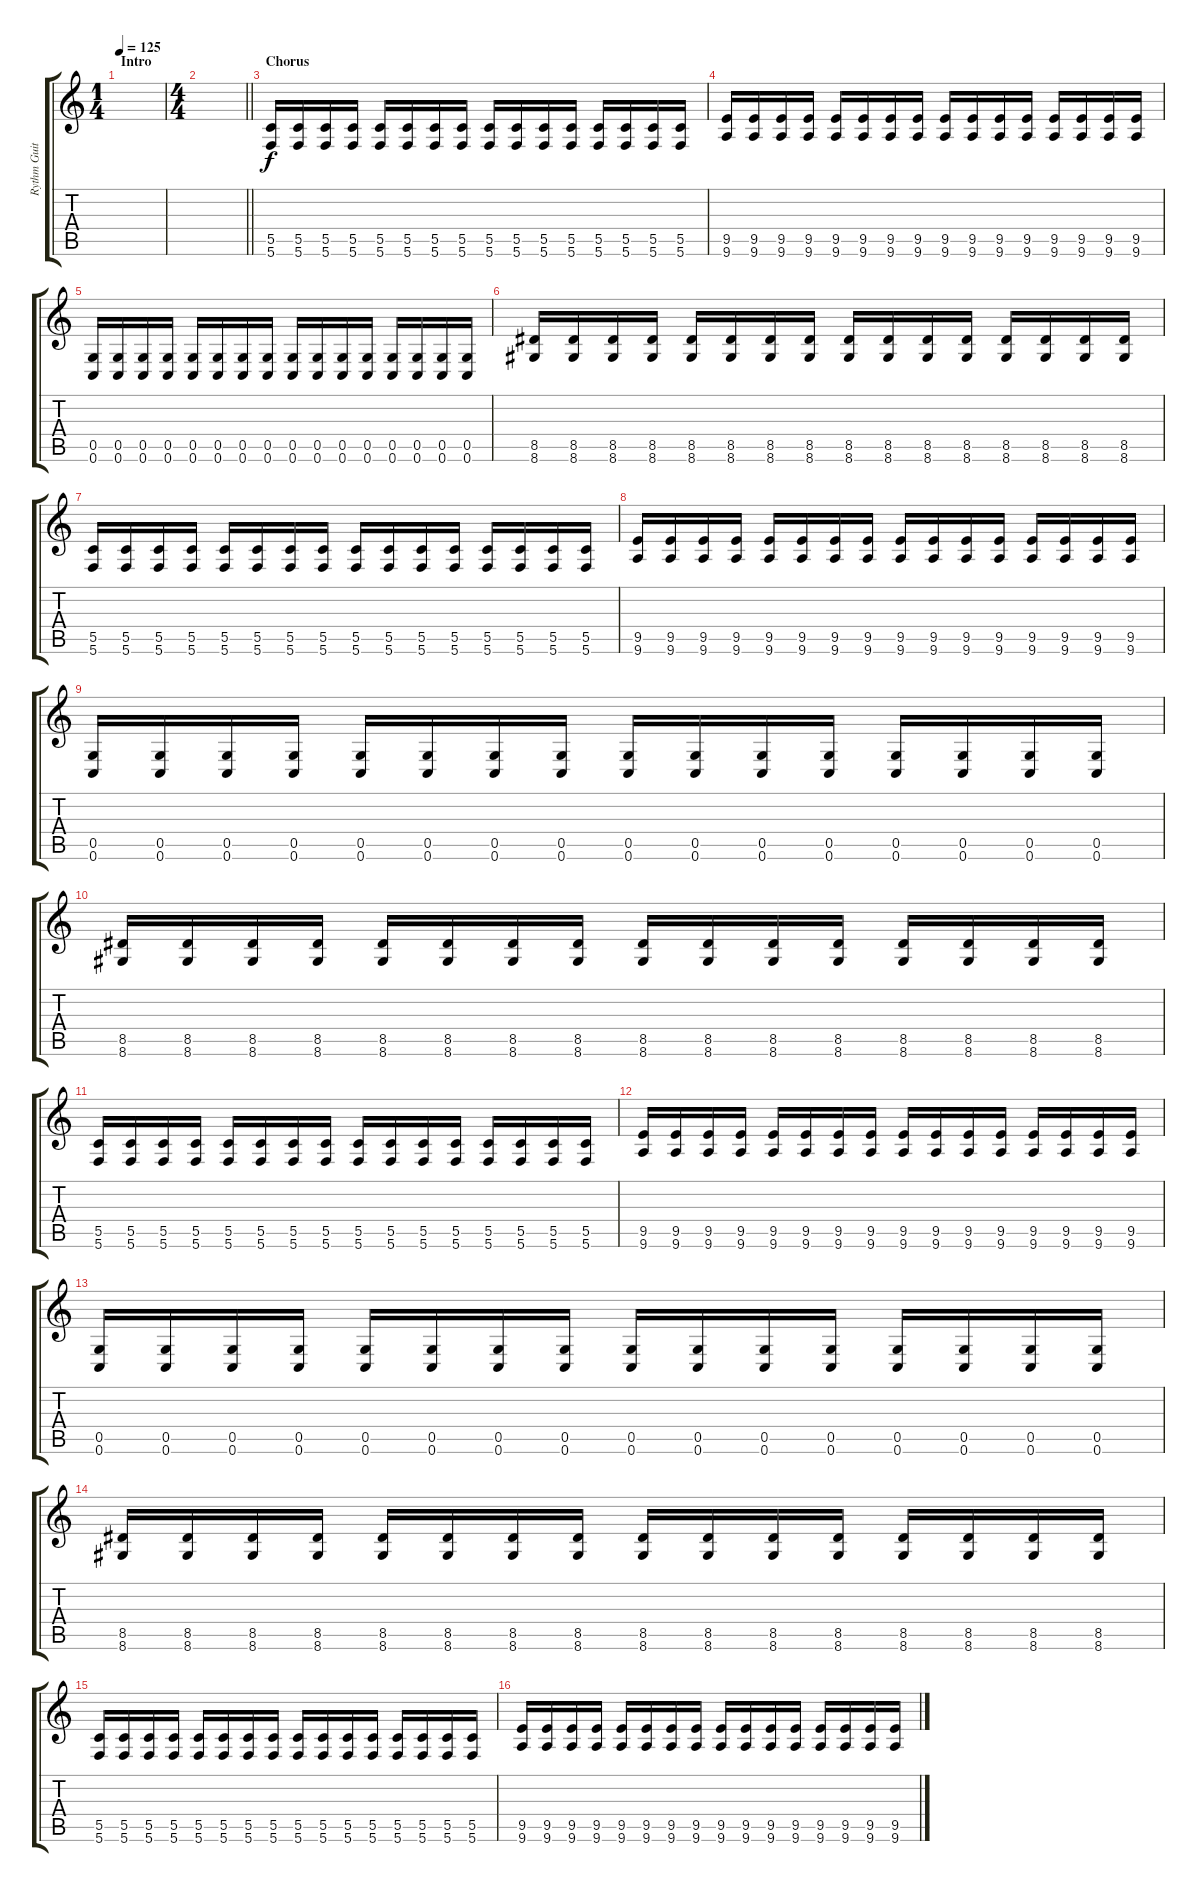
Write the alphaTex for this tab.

\track ("Rythm Guitar" "Rythm Guit") {instrument overdrivenguitar}
\staff {score tabs}
\tuning (D4 A3 F3 C3 G2 C2) {hide}
\ts (1 4)
\section ("" "Intro")
\tempo 125
\clef g2
\ks c
|
\ts (4 4)
\barLineRight lightlight
|
\section ("" "Chorus")
(5.5 5.6).16 (5.5 5.6).16 (5.5 5.6).16 (5.5 5.6).16 (5.5 5.6).16 (5.5 5.6).16 (5.5 5.6).16 (5.5 5.6).16 (5.5 5.6).16 (5.5 5.6).16 (5.5 5.6).16 (5.5 5.6).16 (5.5 5.6).16 (5.5 5.6).16 (5.5 5.6).16 (5.5 5.6).16 |
(9.5 9.6).16 (9.5 9.6).16 (9.5 9.6).16 (9.5 9.6).16 (9.5 9.6).16 (9.5 9.6).16 (9.5 9.6).16 (9.5 9.6).16 (9.5 9.6).16 (9.5 9.6).16 (9.5 9.6).16 (9.5 9.6).16 (9.5 9.6).16 (9.5 9.6).16 (9.5 9.6).16 (9.5 9.6).16 |
(0.5 0.6).16 (0.5 0.6).16 (0.5 0.6).16 (0.5 0.6).16 (0.5 0.6).16 (0.5 0.6).16 (0.5 0.6).16 (0.5 0.6).16 (0.5 0.6).16 (0.5 0.6).16 (0.5 0.6).16 (0.5 0.6).16 (0.5 0.6).16 (0.5 0.6).16 (0.5 0.6).16 (0.5 0.6).16 |
(8.5 8.6).16 (8.5 8.6).16 (8.5 8.6).16 (8.5 8.6).16 (8.5 8.6).16 (8.5 8.6).16 (8.5 8.6).16 (8.5 8.6).16 (8.5 8.6).16 (8.5 8.6).16 (8.5 8.6).16 (8.5 8.6).16 (8.5 8.6).16 (8.5 8.6).16 (8.5 8.6).16 (8.5 8.6).16 |
(5.5 5.6).16 (5.5 5.6).16 (5.5 5.6).16 (5.5 5.6).16 (5.5 5.6).16 (5.5 5.6).16 (5.5 5.6).16 (5.5 5.6).16 (5.5 5.6).16 (5.5 5.6).16 (5.5 5.6).16 (5.5 5.6).16 (5.5 5.6).16 (5.5 5.6).16 (5.5 5.6).16 (5.5 5.6).16 |
(9.5 9.6).16 (9.5 9.6).16 (9.5 9.6).16 (9.5 9.6).16 (9.5 9.6).16 (9.5 9.6).16 (9.5 9.6).16 (9.5 9.6).16 (9.5 9.6).16 (9.5 9.6).16 (9.5 9.6).16 (9.5 9.6).16 (9.5 9.6).16 (9.5 9.6).16 (9.5 9.6).16 (9.5 9.6).16 |
(0.5 0.6).16 (0.5 0.6).16 (0.5 0.6).16 (0.5 0.6).16 (0.5 0.6).16 (0.5 0.6).16 (0.5 0.6).16 (0.5 0.6).16 (0.5 0.6).16 (0.5 0.6).16 (0.5 0.6).16 (0.5 0.6).16 (0.5 0.6).16 (0.5 0.6).16 (0.5 0.6).16 (0.5 0.6).16 |
(8.5 8.6).16 (8.5 8.6).16 (8.5 8.6).16 (8.5 8.6).16 (8.5 8.6).16 (8.5 8.6).16 (8.5 8.6).16 (8.5 8.6).16 (8.5 8.6).16 (8.5 8.6).16 (8.5 8.6).16 (8.5 8.6).16 (8.5 8.6).16 (8.5 8.6).16 (8.5 8.6).16 (8.5 8.6).16 |
(5.5 5.6).16 (5.5 5.6).16 (5.5 5.6).16 (5.5 5.6).16 (5.5 5.6).16 (5.5 5.6).16 (5.5 5.6).16 (5.5 5.6).16 (5.5 5.6).16 (5.5 5.6).16 (5.5 5.6).16 (5.5 5.6).16 (5.5 5.6).16 (5.5 5.6).16 (5.5 5.6).16 (5.5 5.6).16 |
(9.5 9.6).16 (9.5 9.6).16 (9.5 9.6).16 (9.5 9.6).16 (9.5 9.6).16 (9.5 9.6).16 (9.5 9.6).16 (9.5 9.6).16 (9.5 9.6).16 (9.5 9.6).16 (9.5 9.6).16 (9.5 9.6).16 (9.5 9.6).16 (9.5 9.6).16 (9.5 9.6).16 (9.5 9.6).16 |
(0.5 0.6).16 (0.5 0.6).16 (0.5 0.6).16 (0.5 0.6).16 (0.5 0.6).16 (0.5 0.6).16 (0.5 0.6).16 (0.5 0.6).16 (0.5 0.6).16 (0.5 0.6).16 (0.5 0.6).16 (0.5 0.6).16 (0.5 0.6).16 (0.5 0.6).16 (0.5 0.6).16 (0.5 0.6).16 |
(8.5 8.6).16 (8.5 8.6).16 (8.5 8.6).16 (8.5 8.6).16 (8.5 8.6).16 (8.5 8.6).16 (8.5 8.6).16 (8.5 8.6).16 (8.5 8.6).16 (8.5 8.6).16 (8.5 8.6).16 (8.5 8.6).16 (8.5 8.6).16 (8.5 8.6).16 (8.5 8.6).16 (8.5 8.6).16 |
(5.5 5.6).16 (5.5 5.6).16 (5.5 5.6).16 (5.5 5.6).16 (5.5 5.6).16 (5.5 5.6).16 (5.5 5.6).16 (5.5 5.6).16 (5.5 5.6).16 (5.5 5.6).16 (5.5 5.6).16 (5.5 5.6).16 (5.5 5.6).16 (5.5 5.6).16 (5.5 5.6).16 (5.5 5.6).16 |
(9.5 9.6).16 (9.5 9.6).16 (9.5 9.6).16 (9.5 9.6).16 (9.5 9.6).16 (9.5 9.6).16 (9.5 9.6).16 (9.5 9.6).16 (9.5 9.6).16 (9.5 9.6).16 (9.5 9.6).16 (9.5 9.6).16 (9.5 9.6).16 (9.5 9.6).16 (9.5 9.6).16 (9.5 9.6).16
